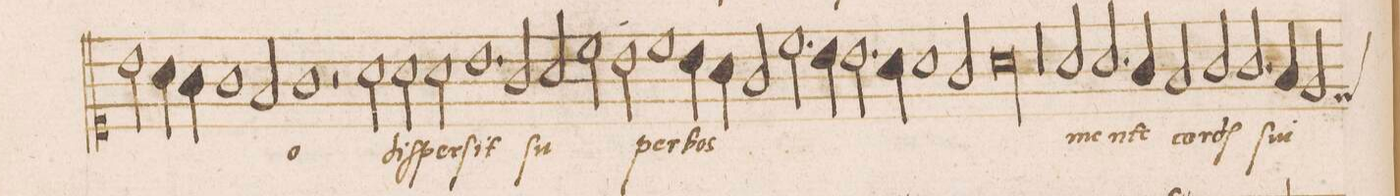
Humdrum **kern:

**kern	**text
*I"DISCANTVS	*
*clefC1	*
*k[]	*
*met(c|)	*
*M2/1	*
2b\	.
=98	=98
4a\	.
4g\	.
1g	.
2f/	.
=99	=99
1g	-o
2r	.
2a\	diſ-
=100	=100
2a\	-per-
2a\	-ſit
1.b	ſu-
=101	=101
2g/	.
2a/	.
2cc\	.
=102	=102
2b\	.
1cc	-per-
4b\	-bos
4a\	.
=103	=103
2g/	.
2.cc\	.
4b\	.
2.b\	.
=104	=104
4a\	.
1a	.
2g/	.
=105	=105
00a	.
=106	=106
=107	=107
0r	.
=108	=108
0r	.
=109	=109
2a/	men-
2.a/	-te
4g/	.
2f/	cor-
=110	=110
2g/	-d(is)
2.g/	ſu-
4f/	-i
*custos:d	*
2e/	.
=111	=111
*-	*-
